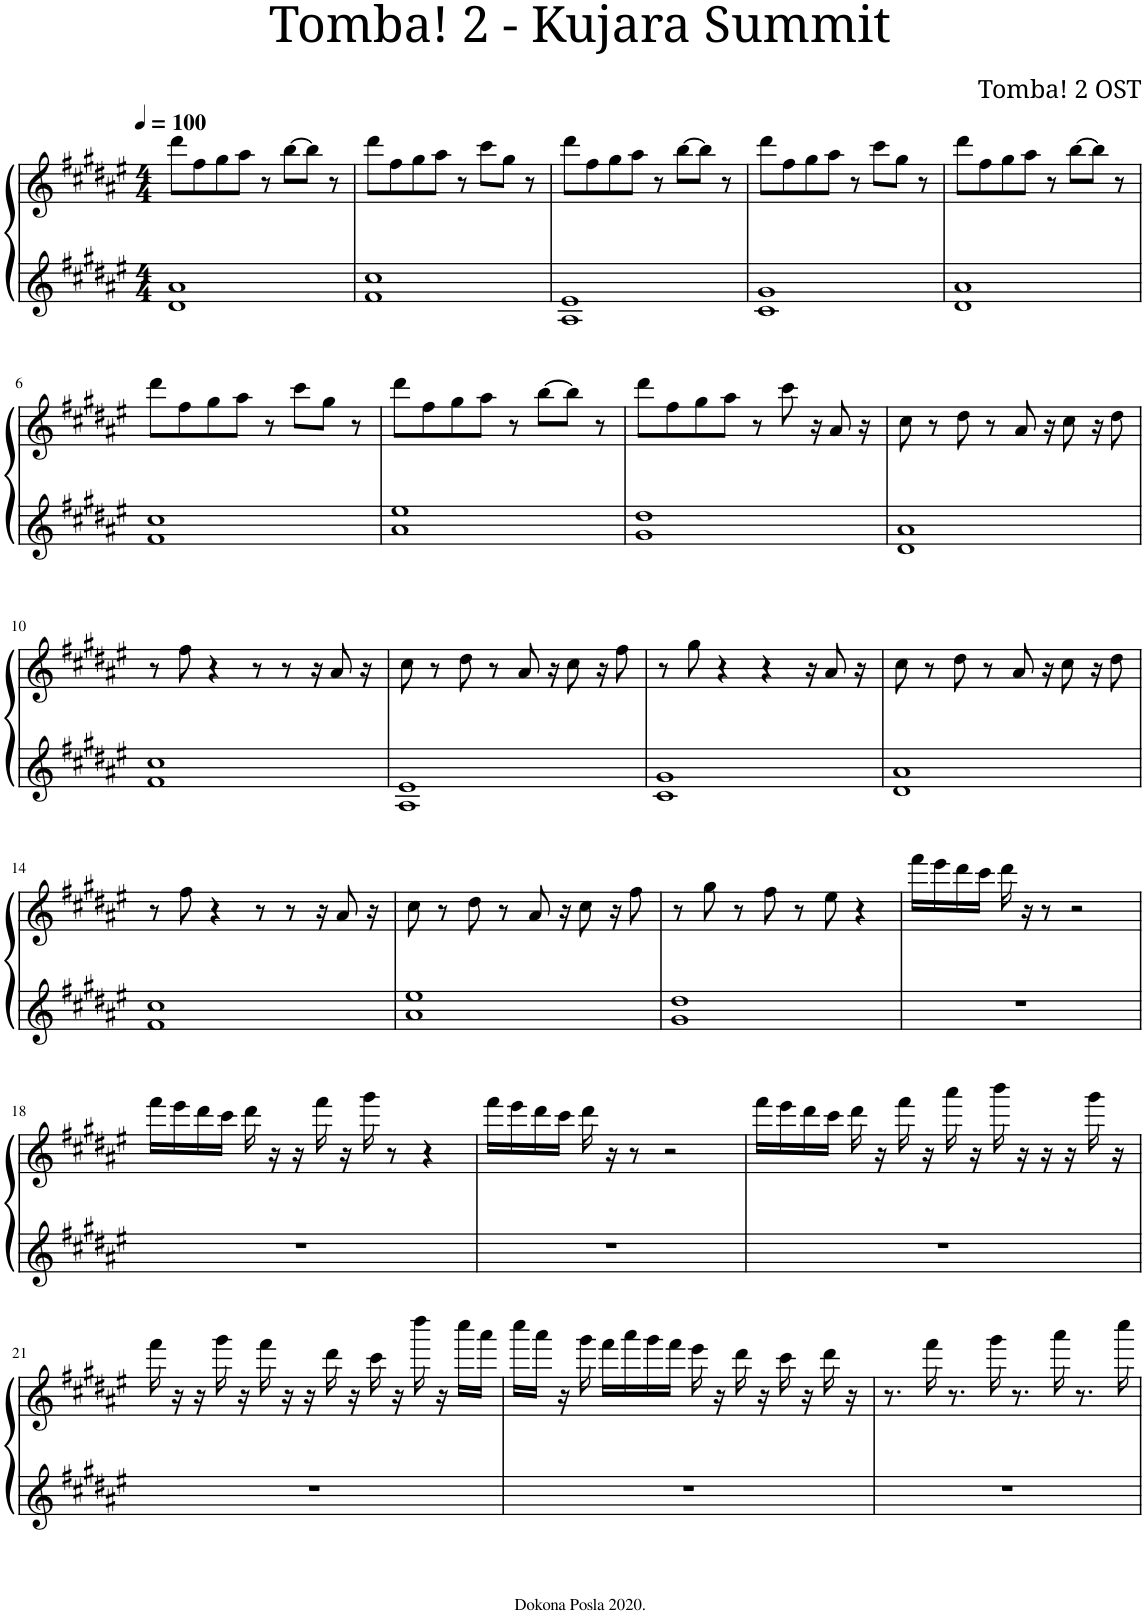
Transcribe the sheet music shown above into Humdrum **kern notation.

**kern	**kern
*part1	*part1
*staff2	*staff1
*I"Piano	*
*I'Pno.	*
*clefG2	*clefG2
*k[f#c#g#d#a#e#]	*k[f#c#g#d#a#e#]
*M4/4	*M4/4
*MM100	*MM100
=1	=1
1d# 1a#	8ddd#\L
.	8ff#\
.	8gg#\
.	8aa#\J
.	8r
.	[8bb\L
.	8bb\J]
.	8r
=2	=2
1f# 1cc#	8ddd#\L
.	8ff#\
.	8gg#\
.	8aa#\J
.	8r
.	8ccc#\L
.	8gg#\J
.	8r
=3	=3
1A# 1e#	8ddd#\L
.	8ff#\
.	8gg#\
.	8aa#\J
.	8r
.	[8bb\L
.	8bb\J]
.	8r
=4	=4
1c# 1g#	8ddd#\L
.	8ff#\
.	8gg#\
.	8aa#\J
.	8r
.	8ccc#\L
.	8gg#\J
.	8r
=5	=5
1d# 1a#	8ddd#\L
.	8ff#\
.	8gg#\
.	8aa#\J
.	8r
.	[8bb\L
.	8bb\J]
.	8r
!!LO:LB:g=z
=6	=6
1f# 1cc#	8ddd#\L
.	8ff#\
.	8gg#\
.	8aa#\J
.	8r
.	8ccc#\L
.	8gg#\J
.	8r
=7	=7
1a# 1ee#	8ddd#\L
.	8ff#\
.	8gg#\
.	8aa#\J
.	8r
.	[8bb\L
.	8bb\J]
.	8r
=8	=8
1g# 1dd#	8ddd#\L
.	8ff#\
.	8gg#\
.	8aa#\J
.	8r
.	8ccc#\
.	16r
.	8a#/
.	16r
=9	=9
1d# 1a#	8cc#\
.	8r
.	8dd#\
.	8r
.	8a#/
.	16r
.	8cc#\
.	16r
.	8dd#\
!!LO:LB:g=z
=10	=10
1f# 1cc#	8r
.	8ff#\
.	4r
.	8r
.	8r
.	16r
.	8a#/
.	16r
=11	=11
1A# 1e#	8cc#\
.	8r
.	8dd#\
.	8r
.	8a#/
.	16r
.	8cc#\
.	16r
.	8ff#\
=12	=12
1c# 1g#	8r
.	8gg#\
.	4r
.	4r
.	16r
.	8a#/
.	16r
=13	=13
1d# 1a#	8cc#\
.	8r
.	8dd#\
.	8r
.	8a#/
.	16r
.	8cc#\
.	16r
.	8dd#\
!!LO:LB:g=z
=14	=14
1f# 1cc#	8r
.	8ff#\
.	4r
.	8r
.	8r
.	16r
.	8a#/
.	16r
=15	=15
1a# 1ee#	8cc#\
.	8r
.	8dd#\
.	8r
.	8a#/
.	16r
.	8cc#\
.	16r
.	8ff#\
=16	=16
1g# 1dd#	8r
.	8gg#\
.	8r
.	8ff#\
.	8r
.	8ee#\
.	4r
=17	=17
1r	16fff#\LL
.	16eee#\
.	16ddd#\
.	16ccc#\JJ
.	16ddd#\
.	16r
.	8r
.	2r
!!LO:LB:g=z
=18	=18
1r	16fff#\LL
.	16eee#\
.	16ddd#\
.	16ccc#\JJ
.	16ddd#\
.	16r
.	16r
.	16fff#\
.	16r
.	16ggg#\
.	8r
.	4r
=19	=19
1r	16fff#\LL
.	16eee#\
.	16ddd#\
.	16ccc#\JJ
.	16ddd#\
.	16r
.	8r
.	2r
=20	=20
1r	16fff#\LL
.	16eee#\
.	16ddd#\
.	16ccc#\JJ
.	16ddd#\
.	16r
.	16fff#\
.	16r
.	16aaa#\
.	16r
.	16bbb\
.	16r
.	16r
.	16r
.	16ggg#\
.	16r
!!LO:LB:g=z
=21	=21
1r	16fff#\
.	16r
.	16r
.	16ggg#\
.	16r
.	16fff#\
.	16r
.	16r
.	16ddd#\
.	16r
.	16ccc#\
.	16r
.	16dddd#\
.	16r
.	16cccc#\LL
.	16aaa#\JJ
=22	=22
1r	16cccc#\LL
.	16aaa#\JJ
.	16r
.	16ggg#\
.	16fff#\LL
.	16aaa#\
.	16ggg#\
.	16fff#\JJ
.	16eee#\
.	16r
.	16ddd#\
.	16r
.	16ccc#\
.	16r
.	16ddd#\
.	16r
=23	=23
1r	8.r
.	16fff#\
.	8.r
.	16ggg#\
.	8.r
.	16aaa#\
.	8.r
.	16cccc#\
=	=
*-	*-
